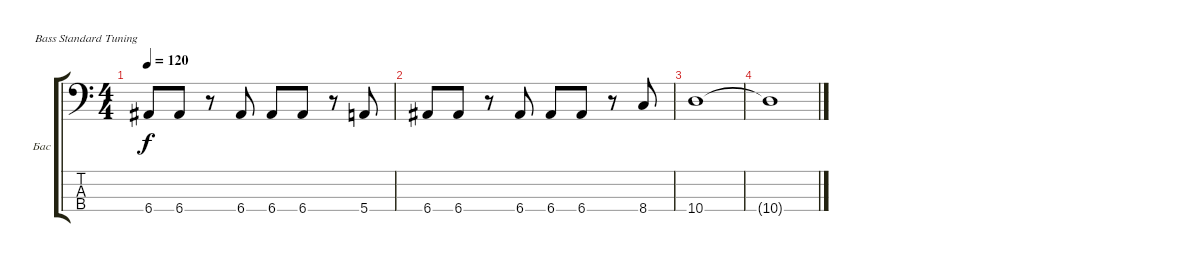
\defaultSystemsLayout 4
\bracketExtendMode groupsimilarinstruments
\firstSystemTrackNameOrientation horizontal
\otherSystemsTrackNameOrientation horizontal
\track ("А.Андреев" "Бас") {instrument electricbassfinger}
\staff {score tabs}
\tuning (G2 D2 A1 E1)
\ts (4 4)
\tempo 120
\clef f4
\ks c
6.4.8{dy f} 6.4.8 r.8 6.4.8 6.4.8 6.4.8 r.8 5.4.8 |
6.4.8 6.4.8 r.8 6.4.8 6.4.8 6.4.8 r.8 8.4.8 |
10.4.1 |
10.4{t}.1
